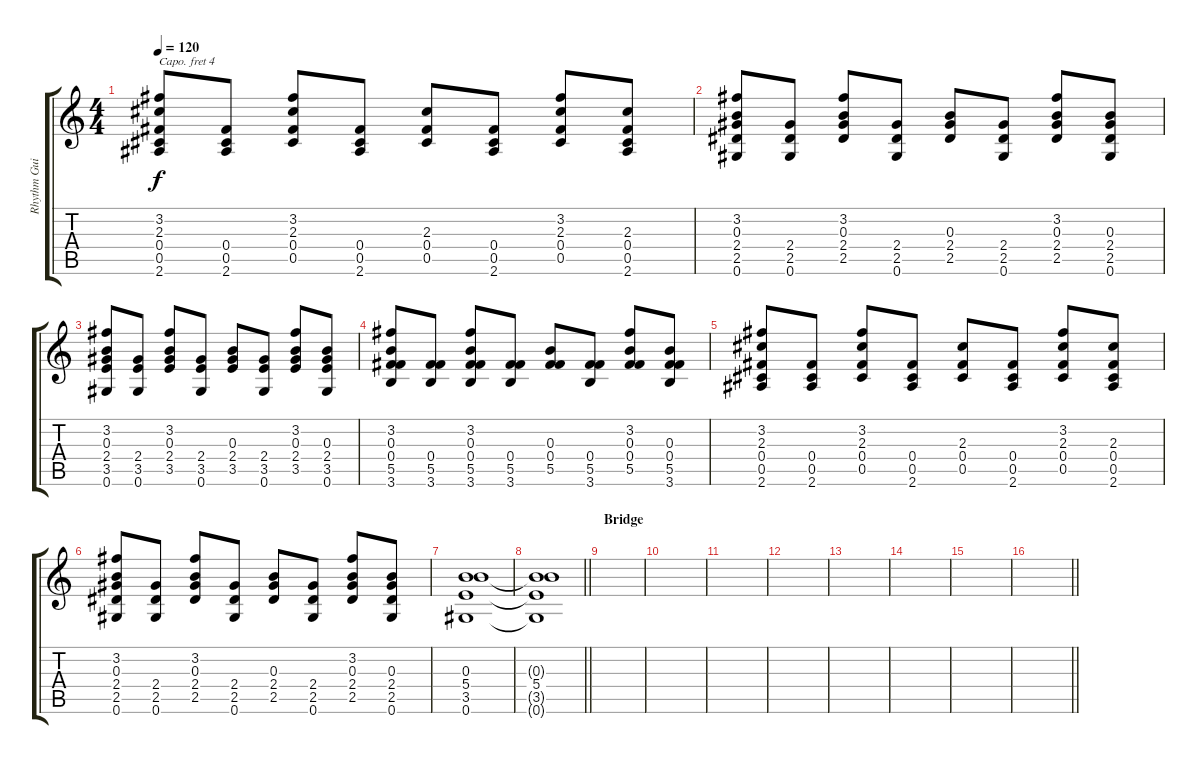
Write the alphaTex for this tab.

\track ("Rhythm Guitar - Andra Ramadhan" "Rhythm Gui") {instrument acousticguitarsteel}
\staff {score tabs}
\capo 4
\tuning (E4 B3 G3 D3 A2 E2) {hide}
\ts (4 4)
\tempo 120
\clef g2
\ks c
(3.2 2.3 0.4 0.5 2.6).8{dy f} (0.4 0.5 2.6).8 (3.2 2.3 0.4 0.5).8 (0.4 0.5 2.6).8 (2.3 0.4 0.5).8 (0.4 0.5 2.6).8 (3.2 2.3 0.4 0.5).8 (2.3 0.4 0.5 2.6).8 |
(3.2 0.3 2.4 2.5 0.6).8 (2.4 2.5 0.6).8 (3.2 0.3 2.4 2.5).8 (2.4 2.5 0.6).8 (0.3 2.4 2.5).8 (2.4 2.5 0.6).8 (3.2 0.3 2.4 2.5).8 (0.3 2.4 2.5 0.6).8 |
(3.2 0.3 2.4 3.5 0.6).8 (2.4 3.5 0.6).8 (3.2 0.3 2.4 3.5).8 (2.4 3.5 0.6).8 (0.3 2.4 3.5).8 (2.4 3.5 0.6).8 (3.2 0.3 2.4 3.5).8 (0.3 2.4 3.5 0.6).8 |
(3.2 0.3 0.4 5.5 3.6).8 (0.4 5.5 3.6).8 (3.2 0.3 0.4 5.5 3.6).8 (0.4 5.5 3.6).8 (0.3 0.4 5.5).8 (0.4 5.5 3.6).8 (3.2 0.3 0.4 5.5).8 (0.3 0.4 5.5 3.6).8 |
(3.2 2.3 0.4 0.5 2.6).8 (0.4 0.5 2.6).8 (3.2 2.3 0.4 0.5).8 (0.4 0.5 2.6).8 (2.3 0.4 0.5).8 (0.4 0.5 2.6).8 (3.2 2.3 0.4 0.5).8 (2.3 0.4 0.5 2.6).8 |
(3.2 0.3 2.4 2.5 0.6).8 (2.4 2.5 0.6).8 (3.2 0.3 2.4 2.5).8 (2.4 2.5 0.6).8 (0.3 2.4 2.5).8 (2.4 2.5 0.6).8 (3.2 0.3 2.4 2.5).8 (0.3 2.4 2.5 0.6).8 |
(0.3 5.4 3.5 0.6).1 |
\barLineRight lightlight
(0.3{t} 5.4 3.5{t} 0.6{t}).1 |
\section ("" "Bridge")
|
|
|
|
|
|
|
\barLineRight lightlight
